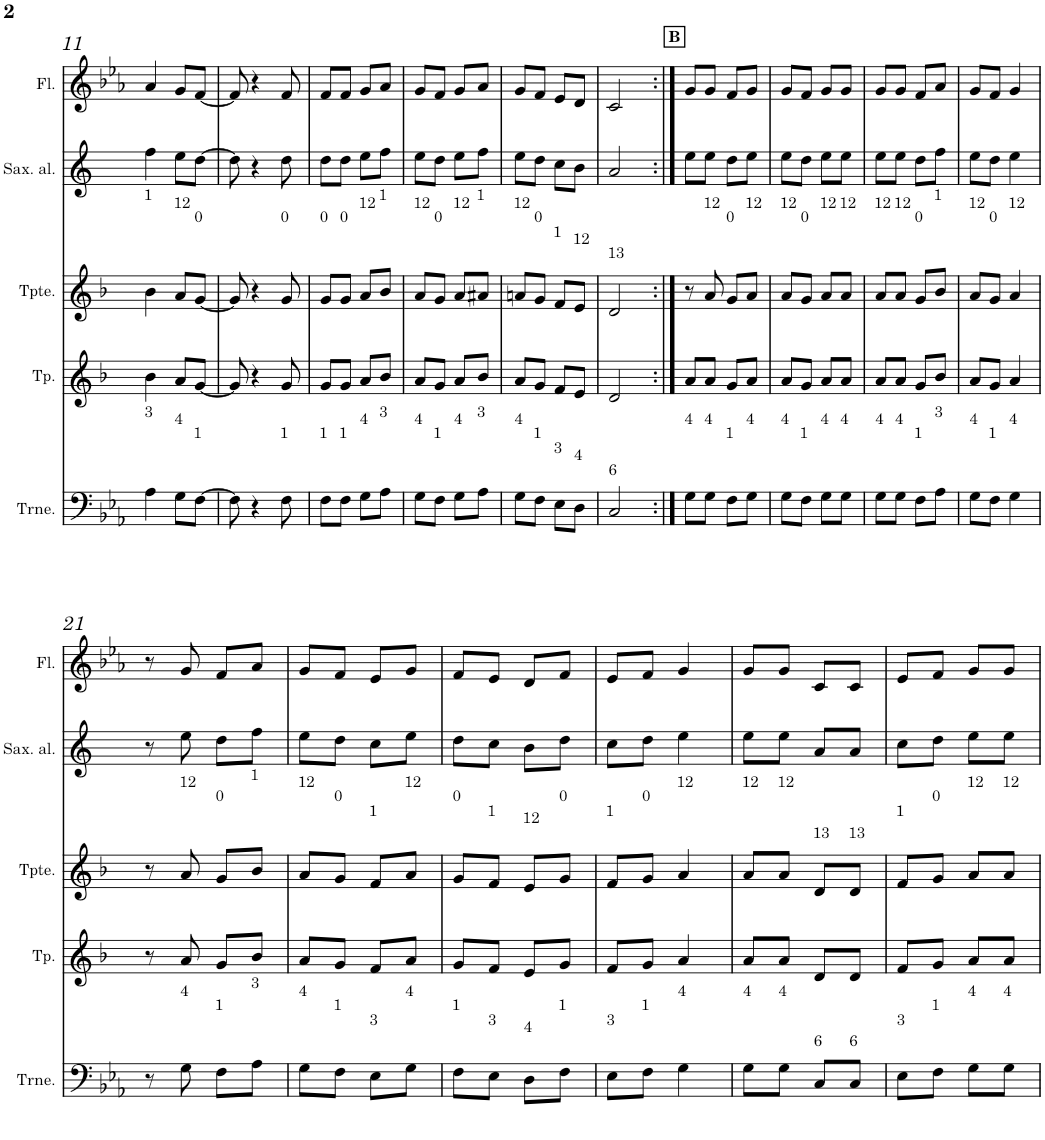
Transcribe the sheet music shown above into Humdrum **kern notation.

**kern	**kern	**kern	**kern	**kern
*part5	*part4	*part3	*part2	*part1
*staff5	*staff4	*staff3	*staff2	*staff1
*I"C clavF	*I"Bb	*I"Bb - Pirata	*I"Eb	*I"C clavG
!!LO:PB:g=z
*clefF4	*clefG2	*clefG2	*clefG2	*clefG2
*	*Trd2c3	*Trd1c2	*Trd5c9	*
*k[b-e-a-]	*k[b-]	*k[b-]	*k[]	*k[b-e-a-]
*E-:	*F:	*F:	*	*E-:
*M2/4	*M2/4	*M2/4	*M2/4	*M2/4
=11	=11	=11	=11	=11
!	!	!LO:TX:a:t=1	!	!
!LO:TX:a:t=3	!	!	!	!
4A-\	4b-\	4b-\	4ff\	4a-/
!	!	!LO:TX:a:t=12	!	!
!LO:TX:a:t=4	!	!	!	!
8G\L	8a/L	8a/L	8ee\L	8g/L
!	!	!LO:TX:a:t=0	!	!
!LO:TX:a:t=1	!	!	!	!
[>8F\J	[<8g/J	[<8g/J	[>8dd\J	[<8f/J
=12	=12	=12	=12	=12
8F\]	8g/]	8g/]	8dd\]	8f/]
4r	4r	4r	4r	4r
!	!	!LO:TX:a:t=0	!	!
!LO:TX:a:t=1	!	!	!	!
8F\	8g/	8g/	8dd\	8f/
=13	=13	=13	=13	=13
!	!	!LO:TX:a:t=0	!	!
!LO:TX:a:t=1	!	!	!	!
8F\L	8g/L	8g/L	8dd\L	8f/L
!	!	!LO:TX:a:t=0	!	!
!LO:TX:a:t=1	!	!	!	!
8F\J	8g/J	8g/J	8dd\J	8f/J
!	!	!LO:TX:a:t=12	!	!
!LO:TX:a:t=4	!	!	!	!
8G\L	8a/L	8a/L	8ee\L	8g/L
!	!	!LO:TX:a:t=1	!	!
!LO:TX:a:t=3	!	!	!	!
8A-\J	8b-/J	8b-/J	8ff\J	8a-/J
=14	=14	=14	=14	=14
!	!	!LO:TX:a:t=12	!	!
!LO:TX:a:t=4	!	!	!	!
8G\L	8a/L	8a/L	8ee\L	8g/L
!	!	!LO:TX:a:t=0	!	!
!LO:TX:a:t=1	!	!	!	!
8F\J	8g/J	8g/J	8dd\J	8f/J
!	!	!LO:TX:a:t=12	!	!
!LO:TX:a:t=4	!	!	!	!
8G\L	8a/L	8a/L	8ee\L	8g/L
!	!	!LO:TX:a:t=1	!	!
!LO:TX:a:t=3	!	!	!	!
8A-\J	8b-/J	8a#X/J	8ff\J	8a-/J
=15	=15	=15	=15	=15
!	!	!LO:TX:a:t=12	!	!
!LO:TX:a:t=4	!	!	!	!
8G\L	8a/L	8an/L	8ee\L	8g/L
!	!	!LO:TX:a:t=0	!	!
!LO:TX:a:t=1	!	!	!	!
8F\J	8g/J	8g/J	8dd\J	8f/J
!	!	!LO:TX:a:t=1	!	!
!LO:TX:a:t=3	!	!	!	!
8E-\L	8f/L	8f/L	8cc\L	8e-/L
!	!	!LO:TX:a:t=12	!	!
!LO:TX:a:t=4	!	!	!	!
8D\J	8e/J	8e/J	8b\J	8d/J
=16	=16	=16	=16	=16
!	!	!LO:TX:a:t=13	!	!
!LO:TX:a:t=6	!	!	!	!
2C/	2d/	2d/	2a/	2c/
!!LO:REH:place=s1:a:B:cj:t=B
=17:|!	=17:|!	=17:|!	=17:|!	=17:|!
!LO:TX:a:t=4	!	!	!	!
8G\L	8a/L	8r	8ee\L	8g/L
!	!	!LO:TX:a:t=12	!	!
!LO:TX:a:t=4	!	!	!	!
8G\J	8a/J	8a/	8ee\J	8g/J
!	!	!LO:TX:a:t=0	!	!
!LO:TX:a:t=1	!	!	!	!
8F\L	8g/L	8g/L	8dd\L	8f/L
!	!	!LO:TX:a:t=12	!	!
!LO:TX:a:t=4	!	!	!	!
8G\J	8a/J	8a/J	8ee\J	8g/J
=18	=18	=18	=18	=18
!	!	!LO:TX:a:t=12	!	!
!LO:TX:a:t=4	!	!	!	!
8G\L	8a/L	8a/L	8ee\L	8g/L
!	!	!LO:TX:a:t=0	!	!
!LO:TX:a:t=1	!	!	!	!
8F\J	8g/J	8g/J	8dd\J	8f/J
!	!	!LO:TX:a:t=12	!	!
!LO:TX:a:t=4	!	!	!	!
8G\L	8a/L	8a/L	8ee\L	8g/L
!	!	!LO:TX:a:t=12	!	!
!LO:TX:a:t=4	!	!	!	!
8G\J	8a/J	8a/J	8ee\J	8g/J
=19	=19	=19	=19	=19
!	!	!LO:TX:a:t=12	!	!
!LO:TX:a:t=4	!	!	!	!
8G\L	8a/L	8a/L	8ee\L	8g/L
!	!	!LO:TX:a:t=12	!	!
!LO:TX:a:t=4	!	!	!	!
8G\J	8a/J	8a/J	8ee\J	8g/J
!	!	!LO:TX:a:t=0	!	!
!LO:TX:a:t=1	!	!	!	!
8F\L	8g/L	8g/L	8dd\L	8f/L
!	!	!LO:TX:a:t=1	!	!
!LO:TX:a:t=3	!	!	!	!
8A-\J	8b-/J	8b-/J	8ff\J	8a-/J
=20	=20	=20	=20	=20
!	!	!LO:TX:a:t=12	!	!
!LO:TX:a:t=4	!	!	!	!
8G\L	8a/L	8a/L	8ee\L	8g/L
!	!	!LO:TX:a:t=0	!	!
!LO:TX:a:t=1	!	!	!	!
8F\J	8g/J	8g/J	8dd\J	8f/J
!	!	!LO:TX:a:t=12	!	!
!LO:TX:a:t=4	!	!	!	!
4G\	4a/	4a/	4ee\	4g/
!!LO:LB:g=z
=21	=21	=21	=21	=21
8r	8r	8r	8r	8r
!	!	!LO:TX:a:t=12	!	!
!LO:TX:a:t=4	!	!	!	!
8G\	8a/	8a/	8ee\	8g/
!	!	!LO:TX:a:t=0	!	!
!LO:TX:a:t=1	!	!	!	!
8F\L	8g/L	8g/L	8dd\L	8f/L
!	!	!LO:TX:a:t=1	!	!
!LO:TX:a:t=3	!	!	!	!
8A-\J	8b-/J	8b-/J	8ff\J	8a-/J
=22	=22	=22	=22	=22
!	!	!LO:TX:a:t=12	!	!
!LO:TX:a:t=4	!	!	!	!
8G\L	8a/L	8a/L	8ee\L	8g/L
!	!	!LO:TX:a:t=0	!	!
!LO:TX:a:t=1	!	!	!	!
8F\J	8g/J	8g/J	8dd\J	8f/J
!	!	!LO:TX:a:t=1	!	!
!LO:TX:a:t=3	!	!	!	!
8E-\L	8f/L	8f/L	8cc\L	8e-/L
!	!	!LO:TX:a:t=12	!	!
!LO:TX:a:t=4	!	!	!	!
8G\J	8a/J	8a/J	8ee\J	8g/J
=23	=23	=23	=23	=23
!	!	!LO:TX:a:t=0	!	!
!LO:TX:a:t=1	!	!	!	!
8F\L	8g/L	8g/L	8dd\L	8f/L
!	!	!LO:TX:a:t=1	!	!
!LO:TX:a:t=3	!	!	!	!
8E-\J	8f/J	8f/J	8cc\J	8e-/J
!	!	!LO:TX:a:t=12	!	!
!LO:TX:a:t=4	!	!	!	!
8D\L	8e/L	8e/L	8b\L	8d/L
!	!	!LO:TX:a:t=0	!	!
!LO:TX:a:t=1	!	!	!	!
8F\J	8g/J	8g/J	8dd\J	8f/J
=24	=24	=24	=24	=24
!	!	!LO:TX:a:t=1	!	!
!LO:TX:a:t=3	!	!	!	!
8E-\L	8f/L	8f/L	8cc\L	8e-/L
!	!	!LO:TX:a:t=0	!	!
!LO:TX:a:t=1	!	!	!	!
8F\J	8g/J	8g/J	8dd\J	8f/J
!	!	!LO:TX:a:t=12	!	!
!LO:TX:a:t=4	!	!	!	!
4G\	4a/	4a/	4ee\	4g/
=25	=25	=25	=25	=25
!	!	!LO:TX:a:t=12	!	!
!LO:TX:a:t=4	!	!	!	!
8G\L	8a/L	8a/L	8ee\L	8g/L
!	!	!LO:TX:a:t=12	!	!
!LO:TX:a:t=4	!	!	!	!
8G\J	8a/J	8a/J	8ee\J	8g/J
!	!	!LO:TX:a:t=13	!	!
!LO:TX:a:t=6	!	!	!	!
8C/L	8d/L	8d/L	8a/L	8c/L
!	!	!LO:TX:a:t=13	!	!
!LO:TX:a:t=6	!	!	!	!
8C/J	8d/J	8d/J	8a/J	8c/J
=26	=26	=26	=26	=26
!	!	!LO:TX:a:t=1	!	!
!LO:TX:a:t=3	!	!	!	!
8E-\L	8f/L	8f/L	8cc\L	8e-/L
!	!	!LO:TX:a:t=0	!	!
!LO:TX:a:t=1	!	!	!	!
8F\J	8g/J	8g/J	8dd\J	8f/J
!	!	!LO:TX:a:t=12	!	!
!LO:TX:a:t=4	!	!	!	!
8G\L	8a/L	8a/L	8ee\L	8g/L
!	!	!LO:TX:a:t=12	!	!
!LO:TX:a:t=4	!	!	!	!
8G\J	8a/J	8a/J	8ee\J	8g/J
=	=	=	=	=
*-	*-	*-	*-	*-
